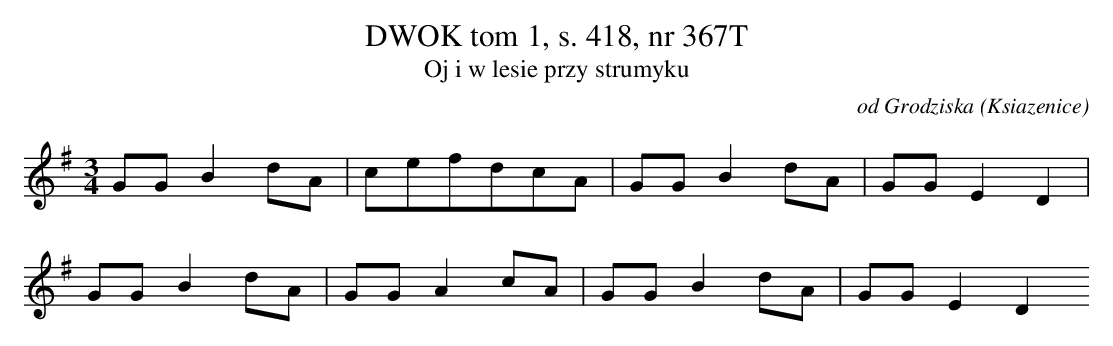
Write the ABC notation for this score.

X:1
T: DWOK tom 1, s. 418, nr 367T
T: Oj i w lesie przy strumyku
O: od Grodziska (Ksiazenice)
M: 3/4
L: 1/8
K: G
GGB2dA | cefdcA | GGB2dA | GGE2D2 |
GGB2dA | GGA2cA | GGB2dA | GGE2D2
